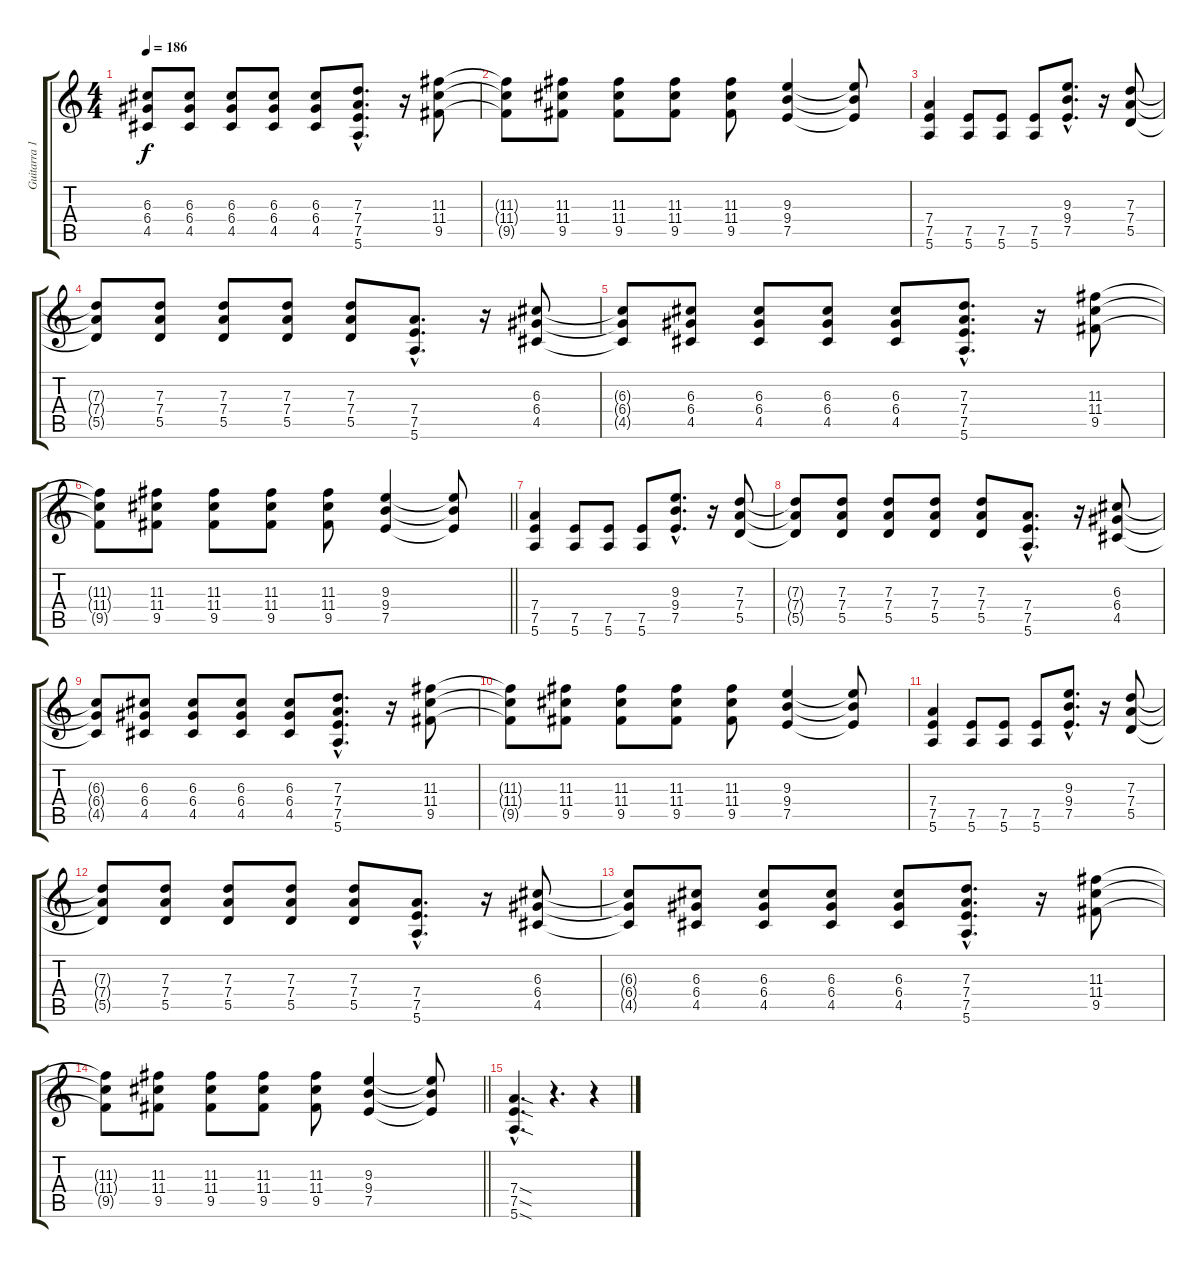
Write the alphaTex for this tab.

\track ("Guitarra 1 - Mathias" "Guitarra 1") {instrument overdrivenguitar}
\staff {score tabs}
\tuning (E4 B3 G3 D3 A2 E2) {hide}
\ts (4 4)
\tempo 186
\clef g2
\ks c
(6.3{t} 6.4{t} 4.5{t}).8{dy f} (6.3 6.4 4.5).8 (6.3 6.4 4.5).8 (6.3 6.4 4.5).8 (6.3 6.4 4.5).8 (7.3{hac} 7.4{hac} 7.5{hac} 5.6{hac}).8{d} r.16 (11.3 11.4 9.5).8 |
(11.3{t} 11.4{t} 9.5{t}).8 (11.3 11.4 9.5).8 (11.3 11.4 9.5).8 (11.3 11.4 9.5).8 (11.3 11.4 9.5).8 (9.3 9.4 7.5).4 (9.3{t} 9.4{t} 7.5{t}).8 |
(7.4 7.5 5.6).4 (7.5 5.6).8 (7.5 5.6).8 (7.5 5.6).8 (9.3{hac} 9.4{hac} 7.5{hac}).8{d} r.16 (7.3 7.4 5.5).8 |
(7.3{t} 7.4{t} 5.5{t}).8 (7.3 7.4 5.5).8 (7.3 7.4 5.5).8 (7.3 7.4 5.5).8 (7.3 7.4 5.5).8 (7.4{hac} 7.5{hac} 5.6{hac}).8{d} r.16 (6.3 6.4 4.5).8 |
(6.3{t} 6.4{t} 4.5{t}).8 (6.3 6.4 4.5).8 (6.3 6.4 4.5).8 (6.3 6.4 4.5).8 (6.3 6.4 4.5).8 (7.3{hac} 7.4{hac} 7.5{hac} 5.6{hac}).8{d} r.16 (11.3 11.4 9.5).8 |
\barLineRight lightlight
(11.3{t} 11.4{t} 9.5{t}).8 (11.3 11.4 9.5).8 (11.3 11.4 9.5).8 (11.3 11.4 9.5).8 (11.3 11.4 9.5).8 (9.3 9.4 7.5).4 (9.3{t} 9.4{t} 7.5{t}).8 |
(7.4 7.5 5.6).4 (7.5 5.6).8 (7.5 5.6).8 (7.5 5.6).8 (9.3{hac} 9.4{hac} 7.5{hac}).8{d} r.16 (7.3 7.4 5.5).8 |
(7.3{t} 7.4{t} 5.5{t}).8 (7.3 7.4 5.5).8 (7.3 7.4 5.5).8 (7.3 7.4 5.5).8 (7.3 7.4 5.5).8 (7.4{hac} 7.5{hac} 5.6{hac}).8{d} r.16 (6.3 6.4 4.5).8 |
(6.3{t} 6.4{t} 4.5{t}).8 (6.3 6.4 4.5).8 (6.3 6.4 4.5).8 (6.3 6.4 4.5).8 (6.3 6.4 4.5).8 (7.3{hac} 7.4{hac} 7.5{hac} 5.6{hac}).8{d} r.16 (11.3 11.4 9.5).8 |
(11.3{t} 11.4{t} 9.5{t}).8 (11.3 11.4 9.5).8 (11.3 11.4 9.5).8 (11.3 11.4 9.5).8 (11.3 11.4 9.5).8 (9.3 9.4 7.5).4 (9.3{t} 9.4{t} 7.5{t}).8 |
(7.4 7.5 5.6).4 (7.5 5.6).8 (7.5 5.6).8 (7.5 5.6).8 (9.3{hac} 9.4{hac} 7.5{hac}).8{d} r.16 (7.3 7.4 5.5).8 |
(7.3{t} 7.4{t} 5.5{t}).8 (7.3 7.4 5.5).8 (7.3 7.4 5.5).8 (7.3 7.4 5.5).8 (7.3 7.4 5.5).8 (7.4{hac} 7.5{hac} 5.6{hac}).8{d} r.16 (6.3 6.4 4.5).8 |
(6.3{t} 6.4{t} 4.5{t}).8 (6.3 6.4 4.5).8 (6.3 6.4 4.5).8 (6.3 6.4 4.5).8 (6.3 6.4 4.5).8 (7.3{hac} 7.4{hac} 7.5{hac} 5.6{hac}).8{d} r.16 (11.3 11.4 9.5).8 |
\barLineRight lightlight
(11.3{t} 11.4{t} 9.5{t}).8{volume 16} (11.3 11.4 9.5).8 (11.3 11.4 9.5).8 (11.3 11.4 9.5).8 (11.3 11.4 9.5).8 (9.3 9.4 7.5).4 (9.3{t} 9.4{t} 7.5{t}).8 |
(7.4{sod hac} 7.5{sod hac} 5.6{sod hac}).4{d} r.4{d} r.4
